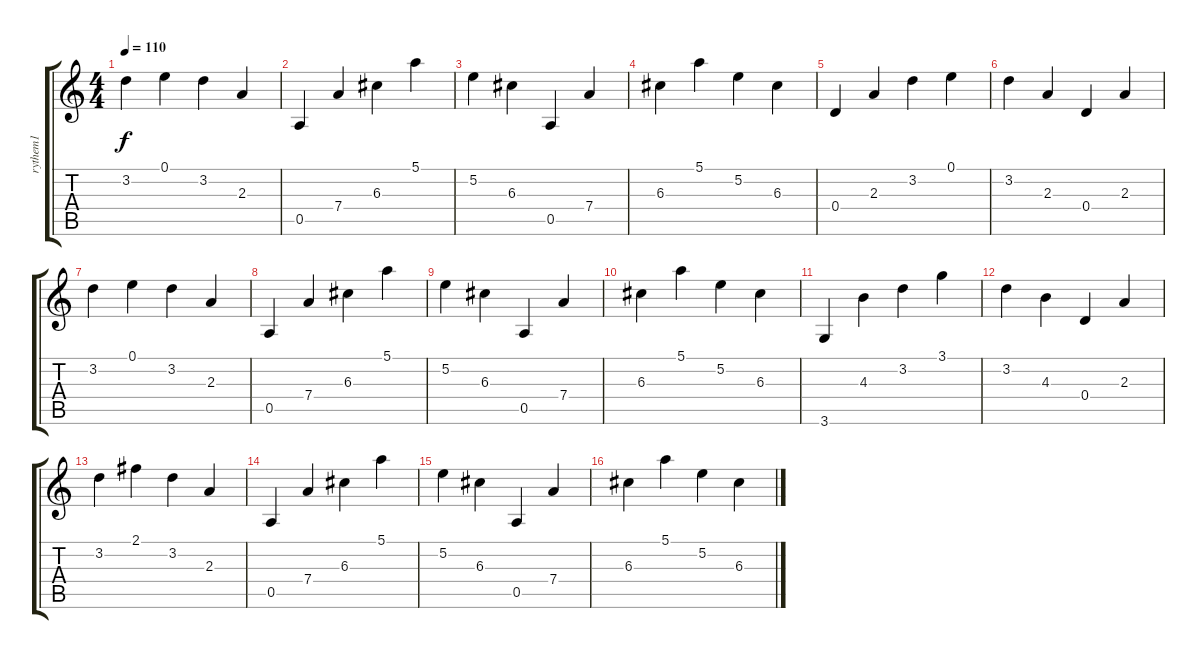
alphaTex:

\track ("rythem1" "rythem1") {instrument electricguitarclean}
\staff {score tabs}
\tuning (E4 B3 G3 D3 A2 E2) {hide}
\ts (4 4)
\tempo 110
\clef g2
\ks c
3.2.4{dy f} 0.1.4 3.2.4 2.3.4 |
0.5.4 7.4.4 6.3.4 5.1.4 |
5.2.4 6.3.4 0.5.4 7.4.4 |
6.3.4 5.1.4 5.2.4 6.3.4 |
0.4.4 2.3.4 3.2.4 0.1.4 |
3.2.4 2.3.4 0.4.4 2.3.4 |
3.2.4 0.1.4 3.2.4 2.3.4 |
0.5.4 7.4.4 6.3.4 5.1.4 |
5.2.4 6.3.4 0.5.4 7.4.4 |
6.3.4 5.1.4 5.2.4 6.3.4 |
3.6.4 4.3.4 3.2.4 3.1.4 |
3.2.4 4.3.4 0.4.4 2.3.4 |
3.2.4 2.1.4 3.2.4 2.3.4 |
0.5.4 7.4.4 6.3.4 5.1.4 |
5.2.4 6.3.4 0.5.4 7.4.4 |
6.3.4 5.1.4 5.2.4 6.3.4
